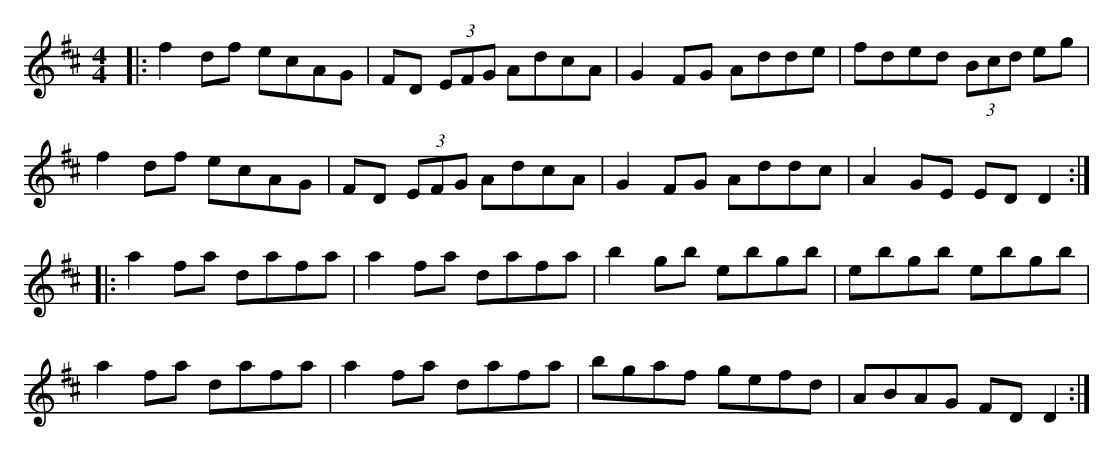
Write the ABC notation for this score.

X:1
M:4/4
K:D
|:f2df ecAG|FD (3EFG AdcA|G2FG Adde|fded (3Bcd eg|
f2df ecAG|FD (3EFG AdcA|G2FG Addc|A2 GE EDD2:|
|:a2fa dafa|a2fa dafa|b2gb ebgb|ebgb ebgb|
a2fa dafa|a2fa dafa|bgaf gefd|ABAG FDD2:|
